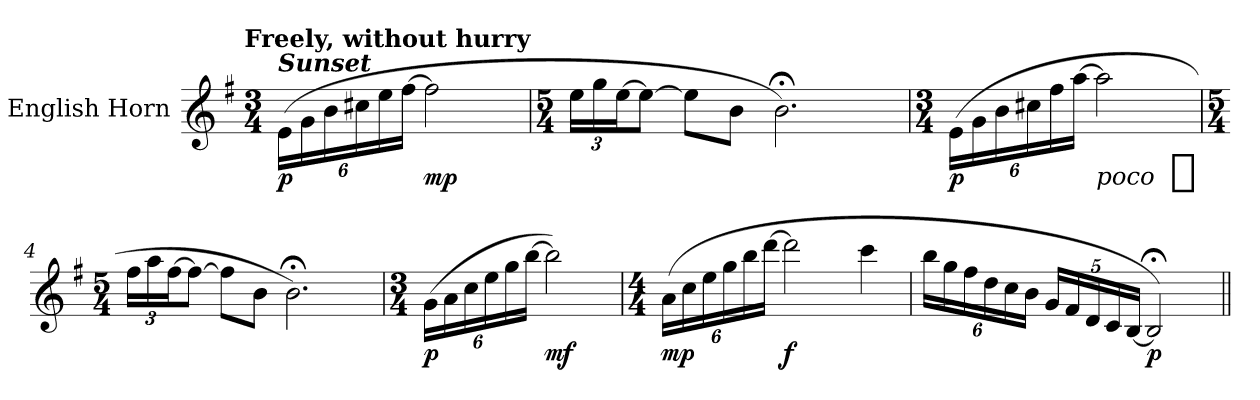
**kern	**dynam
*part1	*part1
*staff1	*staff1
*I"English Horn	*
*I'E. Hn.	*
*clefG2	*
*ITrd4c7	*
*k[]	*
!!LO:TX:omd:t=Freely, without hurry
*M3/4	*
*MM120	*
*Xbrackettup	*
=1	=1
!LO:TX:a:Bi:t=Sunset	!
!	!LO:DY:b
(>24A\LL	p
24c\	.
24e\	.
24f#X\	.
24a\	.
[24b\JJ	.
!	!LO:DY:b
2b\]	mp
=2	=2
*M5/4	*
*brackettup	*
24a\LL	.
24cc\	.
[24a\J	.
8a\J_	.
8a\L]	.
8e\J	.
2.e;<\)	.
=3	=3
*M3/4	*
*Xbrackettup	*
!	!LO:DY:b
(>24A\LL	p
24c\	.
24e\	.
24f#X\	.
24b\	.
[24dd\JJ	.
!	!LO:DY:b:t=poco  %s
2dd\]	mf
=4	=4
*M5/4	*
*brackettup	*
24b\LL	.
24dd\	.
[24b\J	.
8b\J_	.
8b\L]	.
8e\J	.
2.e;<\)	.
!!LO:LB:g=z
=5	=5
*M3/4	*
*Xbrackettup	*
!	!LO:DY:b
(>24c\LL	p
24d\	.
24f\	.
24a\	.
24cc\	.
[24ee\JJ	.
!	!LO:DY:b
2ee\])	mf
=6	=6
*M4/4	*
!	!LO:DY:b
(>24d\LL	mp
24f\	.
24a\	.
24cc\	.
24ee\	.
[24gg\JJ	.
!	!LO:DY:b
2gg\]	f
4ff\	.
=7	=7
24ee\LL	.
24cc\	.
24b\	.
24g\	.
24f\	.
24e\JJ	.
20c/LL	.
20B/	.
20G/	.
20F/	.
[20E/JJ	.
!	!LO:DY:b
2E;</])	p
=||	=||
*-	*-
